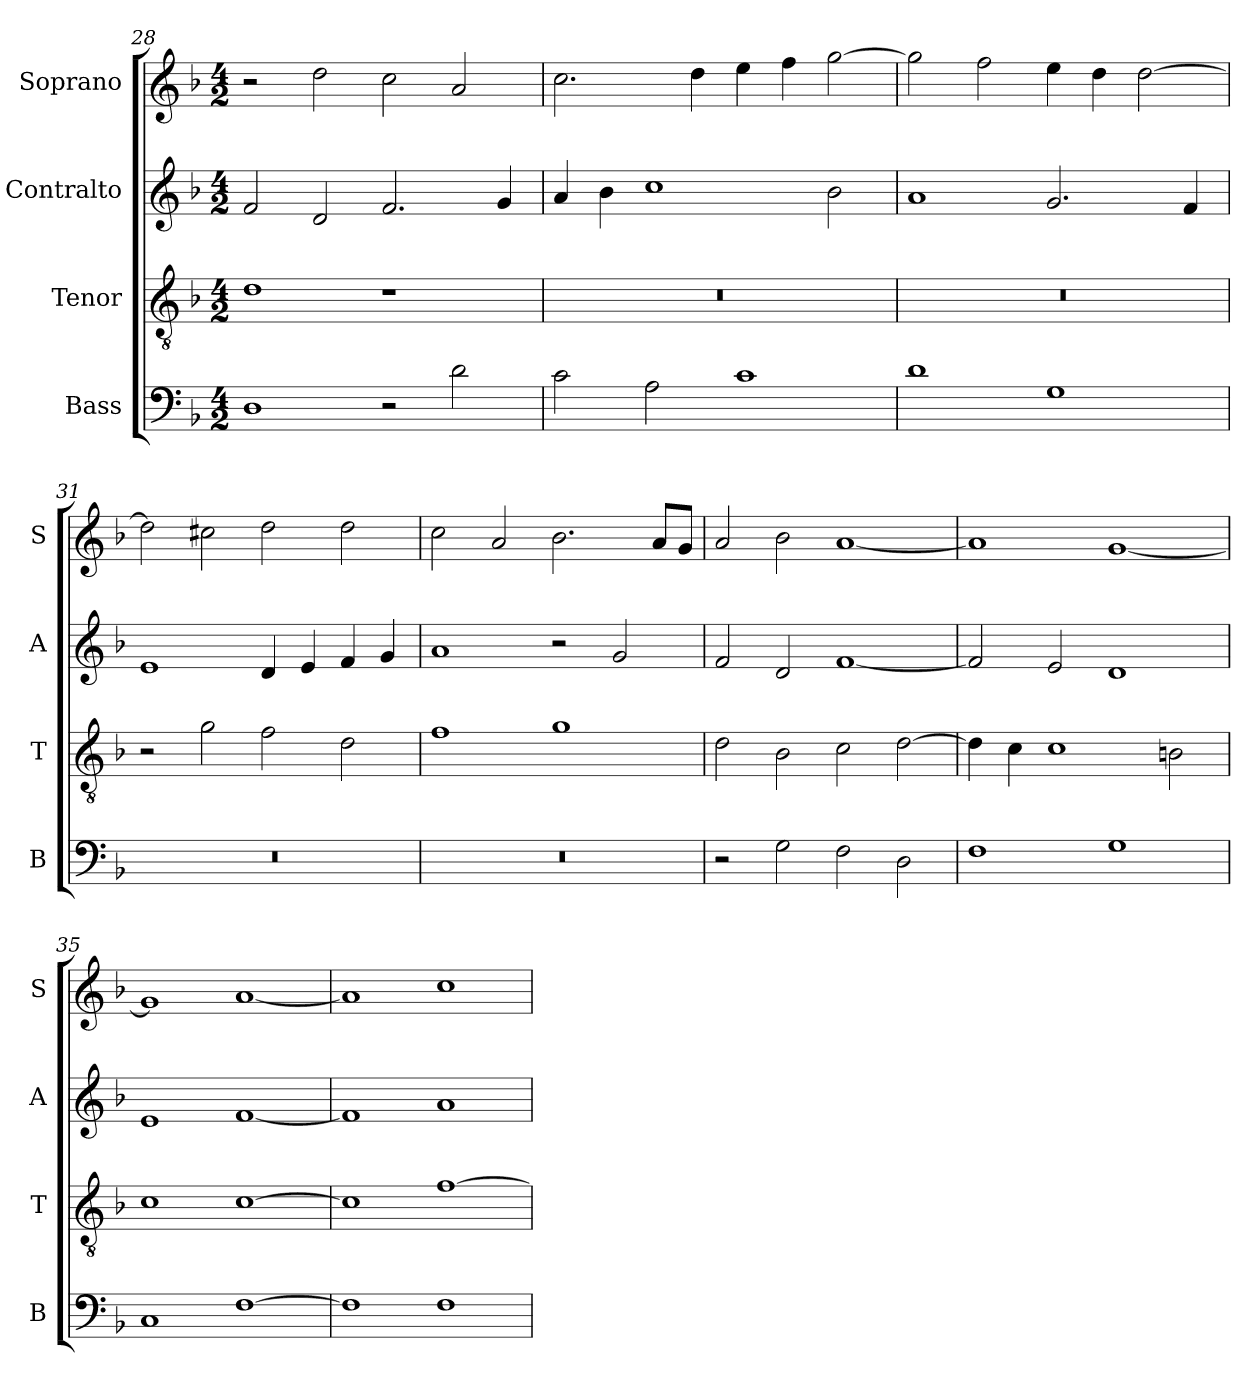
**kern	**kern	**kern	**kern
*part4	*part3	*part2	*part1
*staff4	*staff3	*staff2	*staff1
*I"Bass	*I"Tenor	*I"Contralto	*I"Soprano
*I'B	*I'T	*I'A	*I'S
*clefF4	*clefGv2	*clefG2	*clefG2
*k[b-]	*k[b-]	*k[b-]	*k[b-]
*G:dor	*G:dor	*G:dor	*G:dor
*M4/2	*M4/2	*M4/2	*M4/2
=28	=28	=28	=28
1D	1d	2f	2r
.	.	2d	2dd
2r	1r	2.f	2cc
2d	.	.	2a
.	.	4g	.
=29	=29	=29	=29
2c	0r	4a	2.cc
.	.	4b-	.
2A	.	1cc	.
.	.	.	4dd
1c	.	.	4ee
.	.	.	4ff
.	.	2b-	[2gg
=30	=30	=30	=30
1d	0r	1a	2gg]
.	.	.	2ff
1G	.	2.g	4ee
.	.	.	4dd
.	.	.	[2dd
.	.	4f	.
=31	=31	=31	=31
0r	2r	1e	2dd]
.	2g	.	2cc#X
.	2f	4d	2dd
.	.	4e	.
.	2d	4f	2dd
.	.	4g	.
=32	=32	=32	=32
0r	1f	1a	2cc
.	.	.	2a
.	1g	2r	2.b-
.	.	2g	.
.	.	.	8a/L
.	.	.	8g/J
=33	=33	=33	=33
2r	2d	2f	2a
2G	2B-	2d	2b-
2F	2c	[1f	[1a
2D	[2d	.	.
=34	=34	=34	=34
1F	4d]	2f]	1a]
.	4c	.	.
.	1c	2e	.
1G	.	1d	[1g
.	2Bn	.	.
=35	=35	=35	=35
1C	1c	1e	1g]
[1F	[1c	[1f	[1a
=36	=36	=36	=36
1F]	1c]	1f]	1a]
1F	[1f	1a	1cc
=	=	=	=
*-	*-	*-	*-
